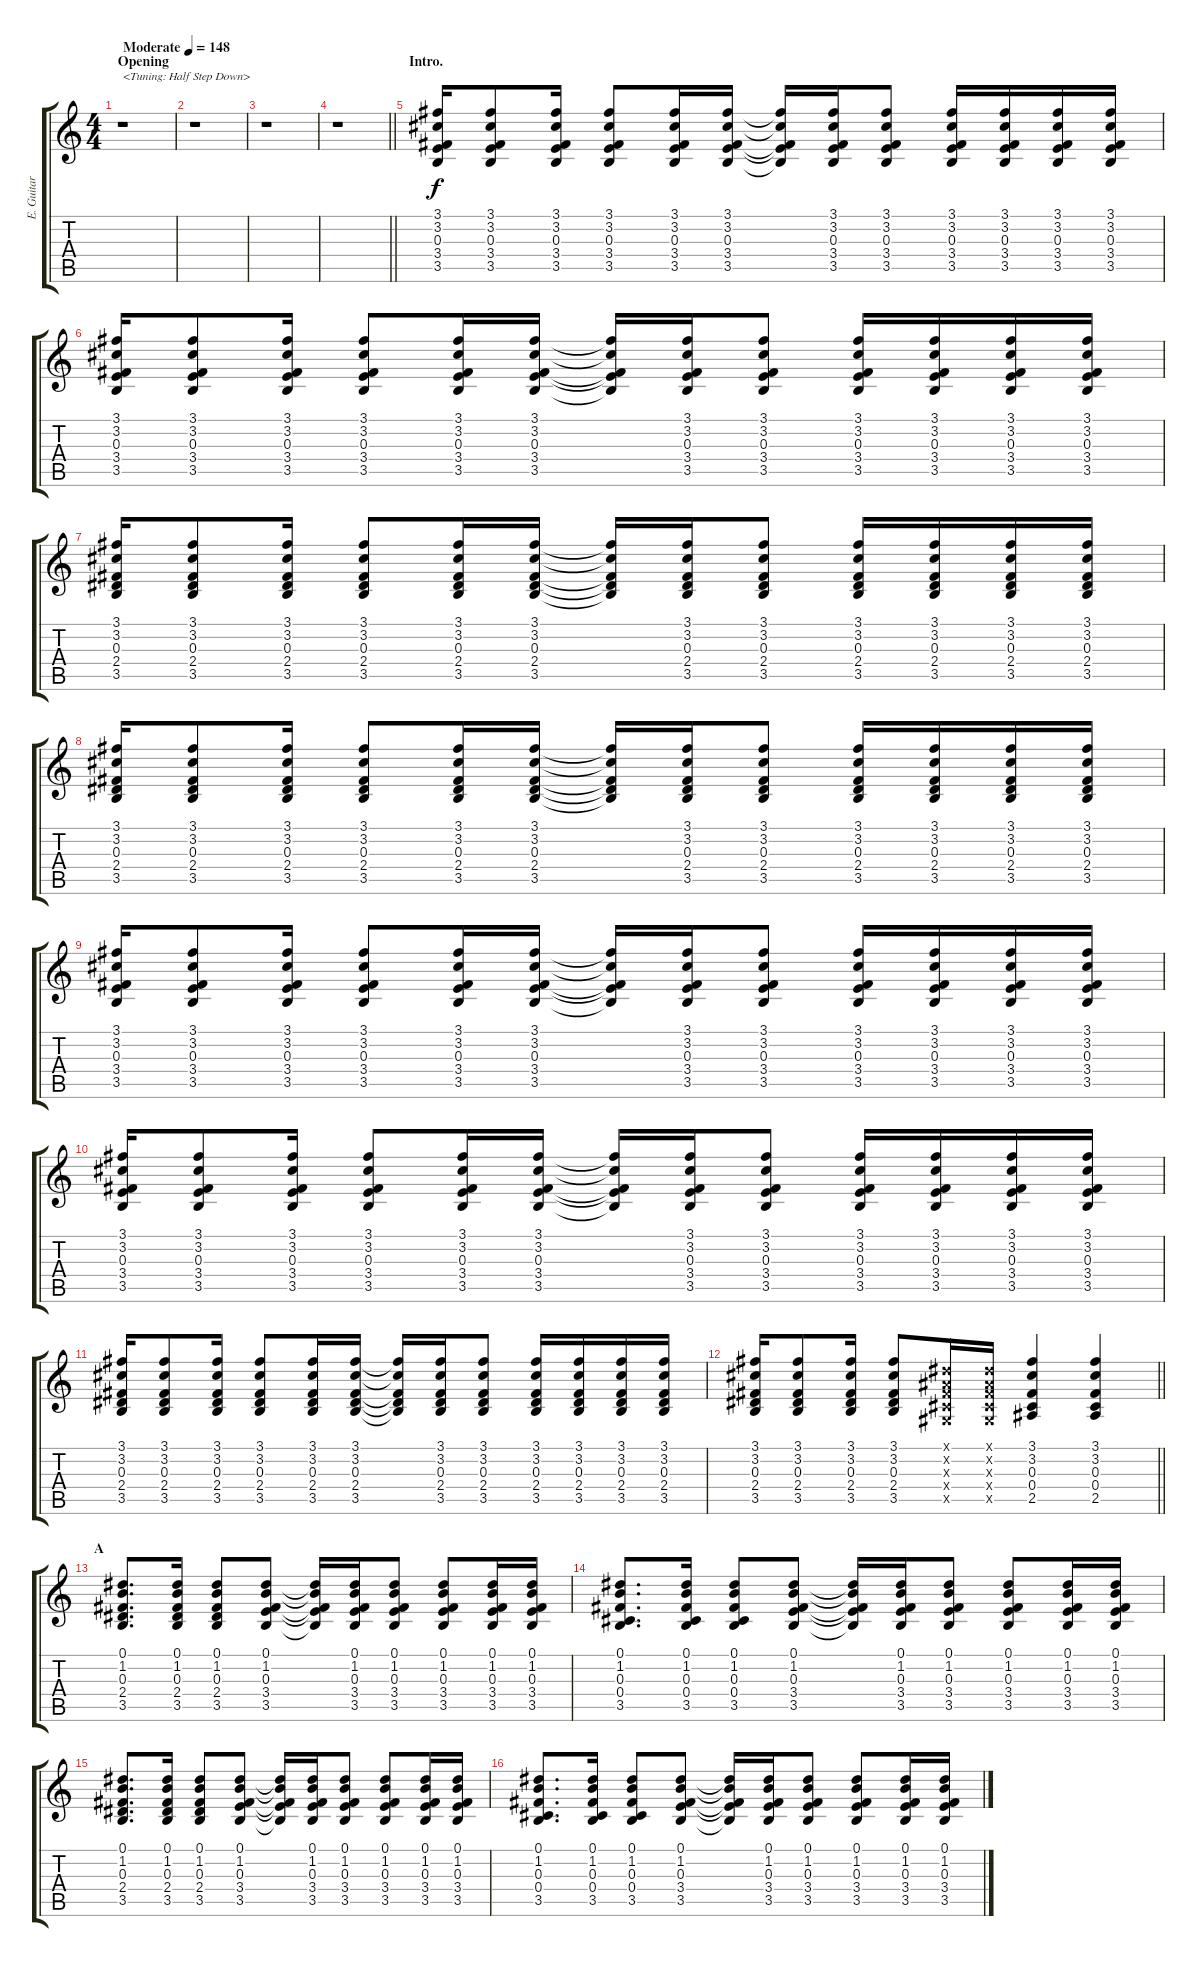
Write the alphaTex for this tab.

\track ("E. Guitar III (R. Channel)" "E. Guitar ") {instrument overdrivenguitar}
\staff {score tabs}
\tuning (Eb4 Bb3 Gb3 Db3 Ab2 Eb2) {hide}
\ts (4 4)
\section ("" "Opening")
\tempo (148 "Moderate")
\clef g2
\ks c
r.1{txt "<Tuning: Half Step Down>" dy f instrument overdrivenguitar} |
r.1 |
r.1 |
\barLineRight lightlight
r.1 |
\section ("" "Intro.")
(3.1 3.2 0.3 3.4 3.5).16 (3.1 3.2 0.3 3.4 3.5).8 (3.1 3.2 0.3 3.4 3.5).16 (3.1 3.2 0.3 3.4 3.5).8 (3.1 3.2 0.3 3.4 3.5).16 (3.1 3.2 0.3 3.4 3.5).16 (3.1{t} 3.2{t} 0.3{t} 3.4{t} 3.5{t}).16 (3.1 3.2 0.3 3.4 3.5).16 (3.1 3.2 0.3 3.4 3.5).8 (3.1 3.2 0.3 3.4 3.5).16 (3.1 3.2 0.3 3.4 3.5).16 (3.1 3.2 0.3 3.4 3.5).16 (3.1 3.2 0.3 3.4 3.5).16 |
(3.1 3.2 0.3 3.4 3.5).16 (3.1 3.2 0.3 3.4 3.5).8 (3.1 3.2 0.3 3.4 3.5).16 (3.1 3.2 0.3 3.4 3.5).8 (3.1 3.2 0.3 3.4 3.5).16 (3.1 3.2 0.3 3.4 3.5).16 (3.1{t} 3.2{t} 0.3{t} 3.4{t} 3.5{t}).16 (3.1 3.2 0.3 3.4 3.5).16 (3.1 3.2 0.3 3.4 3.5).8 (3.1 3.2 0.3 3.4 3.5).16 (3.1 3.2 0.3 3.4 3.5).16 (3.1 3.2 0.3 3.4 3.5).16 (3.1 3.2 0.3 3.4 3.5).16 |
(3.1 3.2 0.3 2.4 3.5).16 (3.1 3.2 0.3 2.4 3.5).8 (3.1 3.2 0.3 2.4 3.5).16 (3.1 3.2 0.3 2.4 3.5).8 (3.1 3.2 0.3 2.4 3.5).16 (3.1 3.2 0.3 2.4 3.5).16 (3.1{t} 3.2{t} 0.3{t} 2.4{t} 3.5{t}).16 (3.1 3.2 0.3 2.4 3.5).16 (3.1 3.2 0.3 2.4 3.5).8 (3.1 3.2 0.3 2.4 3.5).16 (3.1 3.2 0.3 2.4 3.5).16 (3.1 3.2 0.3 2.4 3.5).16 (3.1 3.2 0.3 2.4 3.5).16 |
(3.1 3.2 0.3 2.4 3.5).16 (3.1 3.2 0.3 2.4 3.5).8 (3.1 3.2 0.3 2.4 3.5).16 (3.1 3.2 0.3 2.4 3.5).8 (3.1 3.2 0.3 2.4 3.5).16 (3.1 3.2 0.3 2.4 3.5).16 (3.1{t} 3.2{t} 0.3{t} 2.4{t} 3.5{t}).16 (3.1 3.2 0.3 2.4 3.5).16 (3.1 3.2 0.3 2.4 3.5).8 (3.1 3.2 0.3 2.4 3.5).16 (3.1 3.2 0.3 2.4 3.5).16 (3.1 3.2 0.3 2.4 3.5).16 (3.1 3.2 0.3 2.4 3.5).16 |
(3.1 3.2 0.3 3.4 3.5).16 (3.1 3.2 0.3 3.4 3.5).8 (3.1 3.2 0.3 3.4 3.5).16 (3.1 3.2 0.3 3.4 3.5).8 (3.1 3.2 0.3 3.4 3.5).16 (3.1 3.2 0.3 3.4 3.5).16 (3.1{t} 3.2{t} 0.3{t} 3.4{t} 3.5{t}).16 (3.1 3.2 0.3 3.4 3.5).16 (3.1 3.2 0.3 3.4 3.5).8 (3.1 3.2 0.3 3.4 3.5).16 (3.1 3.2 0.3 3.4 3.5).16 (3.1 3.2 0.3 3.4 3.5).16 (3.1 3.2 0.3 3.4 3.5).16 |
(3.1 3.2 0.3 3.4 3.5).16 (3.1 3.2 0.3 3.4 3.5).8 (3.1 3.2 0.3 3.4 3.5).16 (3.1 3.2 0.3 3.4 3.5).8 (3.1 3.2 0.3 3.4 3.5).16 (3.1 3.2 0.3 3.4 3.5).16 (3.1{t} 3.2{t} 0.3{t} 3.4{t} 3.5{t}).16 (3.1 3.2 0.3 3.4 3.5).16 (3.1 3.2 0.3 3.4 3.5).8 (3.1 3.2 0.3 3.4 3.5).16 (3.1 3.2 0.3 3.4 3.5).16 (3.1 3.2 0.3 3.4 3.5).16 (3.1 3.2 0.3 3.4 3.5).16 |
(3.1 3.2 0.3 2.4 3.5).16 (3.1 3.2 0.3 2.4 3.5).8 (3.1 3.2 0.3 2.4 3.5).16 (3.1 3.2 0.3 2.4 3.5).8 (3.1 3.2 0.3 2.4 3.5).16 (3.1 3.2 0.3 2.4 3.5).16 (3.1{t} 3.2{t} 0.3{t} 2.4{t} 3.5{t}).16 (3.1 3.2 0.3 2.4 3.5).16 (3.1 3.2 0.3 2.4 3.5).8 (3.1 3.2 0.3 2.4 3.5).16 (3.1 3.2 0.3 2.4 3.5).16 (3.1 3.2 0.3 2.4 3.5).16 (3.1 3.2 0.3 2.4 3.5).16 |
\barLineRight lightlight
(3.1 3.2 0.3 2.4 3.5).16 (3.1 3.2 0.3 2.4 3.5).8 (3.1 3.2 0.3 2.4 3.5).16 (3.1 3.2 0.3 2.4 3.5).8 (0.1{x} 0.2{x} 0.3{x} 0.4{x} 0.5{x}).16 (0.1{x} 0.2{x} 0.3{x} 0.4{x} 0.5{x}).16 (3.1 3.2 0.3 0.4 2.5).4 (3.1 3.2 0.3 0.4 2.5).4 |
\section ("" "A")
(0.1 1.2 0.3 2.4 3.5).8{d} (0.1 1.2 0.3 2.4 3.5).16 (0.1 1.2 0.3 2.4 3.5).8 (0.1 1.2 0.3 3.4 3.5).8 (0.1{t} 1.2{t} 0.3{t} 3.4{t} 3.5{t}).16 (0.1 1.2 0.3 3.4 3.5).16 (0.1 1.2 0.3 3.4 3.5).8 (0.1 1.2 0.3 3.4 3.5).8 (0.1 1.2 0.3 3.4 3.5).16 (0.1 1.2 0.3 3.4 3.5).16 |
(0.1 1.2 0.3 0.4 3.5).8{d} (0.1 1.2 0.3 0.4 3.5).16 (0.1 1.2 0.3 0.4 3.5).8 (0.1 1.2 0.3 3.4 3.5).8 (0.1{t} 1.2{t} 0.3{t} 3.4{t} 3.5{t}).16 (0.1 1.2 0.3 3.4 3.5).16 (0.1 1.2 0.3 3.4 3.5).8 (0.1 1.2 0.3 3.4 3.5).8 (0.1 1.2 0.3 3.4 3.5).16 (0.1 1.2 0.3 3.4 3.5).16 |
(0.1 1.2 0.3 2.4 3.5).8{d} (0.1 1.2 0.3 2.4 3.5).16 (0.1 1.2 0.3 2.4 3.5).8 (0.1 1.2 0.3 3.4 3.5).8 (0.1{t} 1.2{t} 0.3{t} 3.4{t} 3.5{t}).16 (0.1 1.2 0.3 3.4 3.5).16 (0.1 1.2 0.3 3.4 3.5).8 (0.1 1.2 0.3 3.4 3.5).8 (0.1 1.2 0.3 3.4 3.5).16 (0.1 1.2 0.3 3.4 3.5).16 |
(0.1 1.2 0.3 0.4 3.5).8{d} (0.1 1.2 0.3 0.4 3.5).16 (0.1 1.2 0.3 0.4 3.5).8 (0.1 1.2 0.3 3.4 3.5).8 (0.1{t} 1.2{t} 0.3{t} 3.4{t} 3.5{t}).16 (0.1 1.2 0.3 3.4 3.5).16 (0.1 1.2 0.3 3.4 3.5).8 (0.1 1.2 0.3 3.4 3.5).8 (0.1 1.2 0.3 3.4 3.5).16 (0.1 1.2 0.3 3.4 3.5).16
